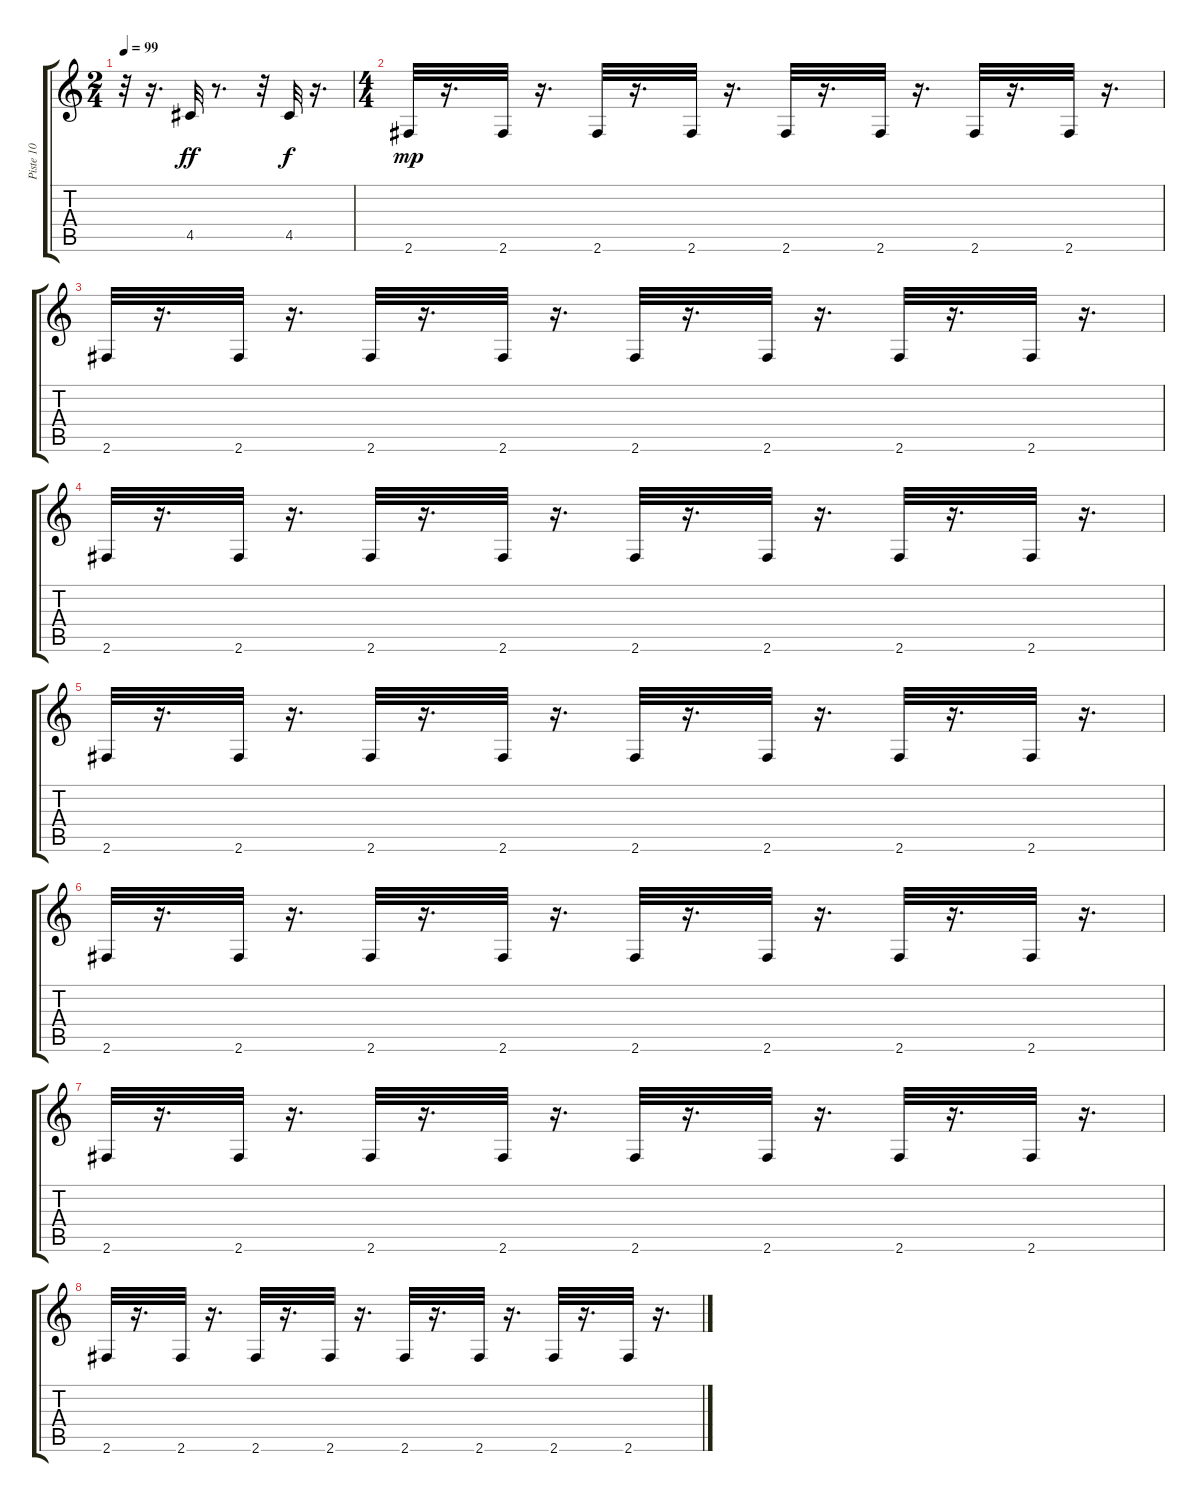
\track ("Piste 10" "Piste 10") {instrument acousticguitarsteel}
\staff {score tabs}
\tuning (E4 B3 G3 D3 A2 E2) {hide}
\ts (2 4)
\tempo 99
\clef g2
\ks c
r.32{dy mp} r.16{d} 4.5.32{dy ff} r.8{d} r.32 4.5.32{dy f} r.16{d} |
\ts (4 4)
2.6.32{dy mp} r.16{d} 2.6.32 r.16{d} 2.6.32 r.16{d} 2.6.32 r.16{d} 2.6.32 r.16{d} 2.6.32 r.16{d} 2.6.32 r.16{d} 2.6.32 r.16{d} |
2.6.32 r.16{d} 2.6.32 r.16{d} 2.6.32 r.16{d} 2.6.32 r.16{d} 2.6.32 r.16{d} 2.6.32 r.16{d} 2.6.32 r.16{d} 2.6.32 r.16{d} |
2.6.32 r.16{d} 2.6.32 r.16{d} 2.6.32 r.16{d} 2.6.32 r.16{d} 2.6.32 r.16{d} 2.6.32 r.16{d} 2.6.32 r.16{d} 2.6.32 r.16{d} |
2.6.32 r.16{d} 2.6.32 r.16{d} 2.6.32 r.16{d} 2.6.32 r.16{d} 2.6.32 r.16{d} 2.6.32 r.16{d} 2.6.32 r.16{d} 2.6.32 r.16{d} |
2.6.32 r.16{d} 2.6.32 r.16{d} 2.6.32 r.16{d} 2.6.32 r.16{d} 2.6.32 r.16{d} 2.6.32 r.16{d} 2.6.32 r.16{d} 2.6.32 r.16{d} |
2.6.32 r.16{d} 2.6.32 r.16{d} 2.6.32 r.16{d} 2.6.32 r.16{d} 2.6.32 r.16{d} 2.6.32 r.16{d} 2.6.32 r.16{d} 2.6.32 r.16{d} |
2.6.32 r.16{d} 2.6.32 r.16{d} 2.6.32 r.16{d} 2.6.32 r.16{d} 2.6.32 r.16{d} 2.6.32 r.16{d} 2.6.32 r.16{d} 2.6.32 r.16{d}
